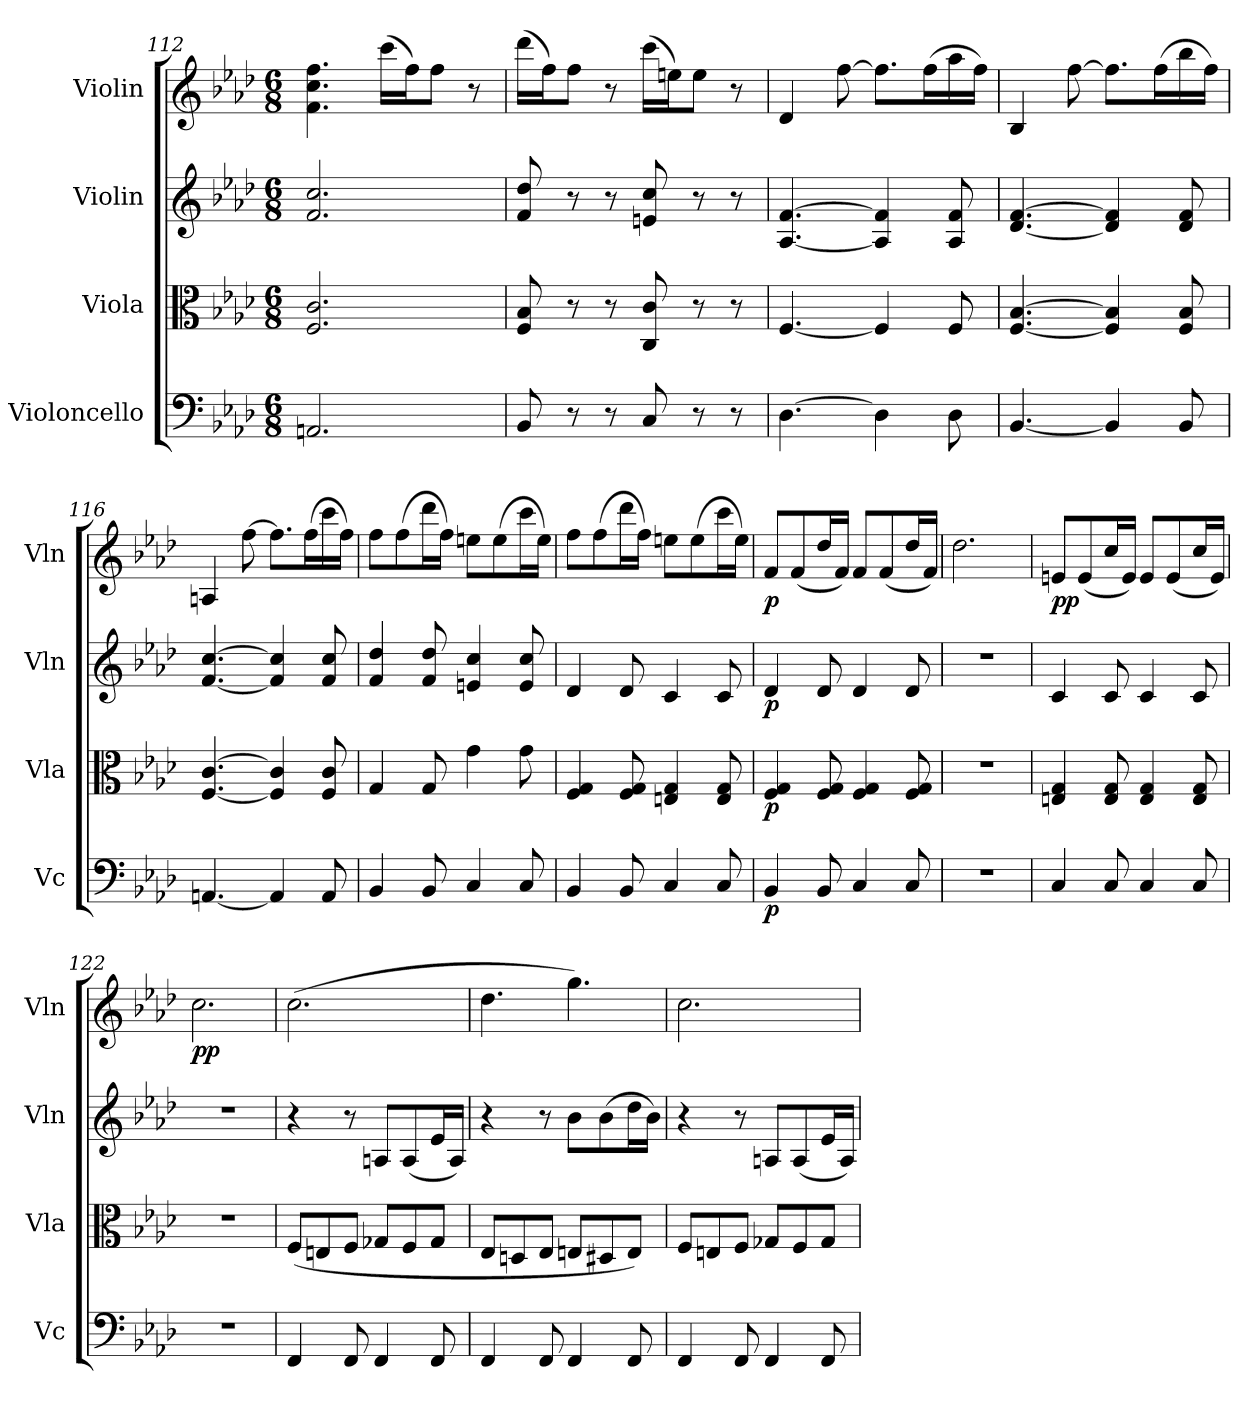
**kern	**dynam	**kern	**dynam	**kern	**dynam	**kern	**dynam
*part4	*part4	*part3	*part3	*part2	*part2	*part1	*part1
*staff4	*staff4	*staff3	*staff3	*staff2	*staff2	*staff1	*staff1
*I"Violoncello	*	*I"Viola	*	*I"Violin	*	*I"Violin	*
*I'Vc	*	*I'Vla	*	*I'Vln	*	*I'Vln	*
*clefF4	*	*clefC3	*	*clefG2	*	*clefG2	*
*k[b-e-a-d-]	*	*k[b-e-a-d-]	*	*k[b-e-a-d-]	*	*k[b-e-a-d-]	*
*M6/8	*	*M6/8	*	*M6/8	*	*M6/8	*
=112	=112	=112	=112	=112	=112	=112	=112
2.AAn/	.	2.F/ 2.c/	.	2.f/ 2.cc/	.	4.f\ 4.cc\ 4.ff\	.
.	.	.	.	.	.	(16ccc\LL	.
.	.	.	.	.	.	16ff\J)	.
.	.	.	.	.	.	8ff\J	.
.	.	.	.	.	.	8r	.
=113	=113	=113	=113	=113	=113	=113	=113
8BB-/	.	8F/ 8B-/	.	8f/ 8dd-/	.	(16ddd-\LL	.
.	.	.	.	.	.	16ff\J)	.
8r	.	8r	.	8r	.	8ff\J	.
8r	.	8r	.	8r	.	8r	.
8C/	.	8C/ 8c/	.	8en/ 8cc/	.	(16ccc\LL	.
.	.	.	.	.	.	16een\J)	.
8r	.	8r	.	8r	.	8ee\J	.
8r	.	8r	.	8r	.	8r	.
=114	=114	=114	=114	=114	=114	=114	=114
[4.D-\	.	[4.F/	.	[4.A-/ [4.f/	.	4d-/	.
.	.	.	.	.	.	[8ff\	.
4D-\]	.	4F/]	.	4A-]/ 4f]/	.	8.ff\L]	.
.	.	.	.	.	.	(16ff\L	.
8D-\	.	8F/	.	8A-/ 8f/	.	16aa-\	.
.	.	.	.	.	.	16ff\JJ)	.
=115	=115	=115	=115	=115	=115	=115	=115
[4.BB-/	.	[4.F/ [4.B-/	.	[4.d-/ [4.f/	.	4B-/	.
.	.	.	.	.	.	[8ff\	.
4BB-/]	.	4F]/ 4B-]/	.	4d-]/ 4f]/	.	8.ff\L]	.
.	.	.	.	.	.	(16ff\L	.
8BB-/	.	8F/ 8B-/	.	8d-/ 8f/	.	16bb-\	.
.	.	.	.	.	.	16ff\JJ)	.
=116	=116	=116	=116	=116	=116	=116	=116
[4.AAn/	.	[4.F/ [4.c/	.	[4.f/ [4.cc/	.	4An/	.
.	.	.	.	.	.	[8ff\	.
4AA/]	.	4F]/ 4c]/	.	4f]/ 4cc]/	.	8.ff\L]	.
.	.	.	.	.	.	(16ff\L	.
8AA/	.	8F/ 8c/	.	8f/ 8cc/	.	16ccc\	.
.	.	.	.	.	.	16ff\JJ)	.
=117	=117	=117	=117	=117	=117	=117	=117
4BB-/	.	4G/	.	4f/ 4dd-/	.	8ff\L	.
.	.	.	.	.	.	(8ff\	.
8BB-/	.	8G/	.	8f/ 8dd-/	.	16ddd-\L	.
.	.	.	.	.	.	16ff\JJ)	.
4C/	.	4g\	.	4en/ 4cc/	.	8een\L	.
.	.	.	.	.	.	(8ee\	.
8C/	.	8g\	.	8e/ 8cc/	.	16ccc\L	.
.	.	.	.	.	.	16ee\JJ)	.
=118	=118	=118	=118	=118	=118	=118	=118
4BB-/	.	4F/ 4G/	.	4d-/	.	8ff\L	.
.	.	.	.	.	.	(8ff\	.
8BB-/	.	8F/ 8G/	.	8d-/	.	16ddd-\L	.
.	.	.	.	.	.	16ff\JJ)	.
4C/	.	4En/ 4G/	.	4c/	.	8een\L	.
.	.	.	.	.	.	(8ee\	.
8C/	.	8E/ 8G/	.	8c/	.	16ccc\L	.
.	.	.	.	.	.	16ee\JJ)	.
=119	=119	=119	=119	=119	=119	=119	=119
4BB-/	p	4F/ 4G/	p	4d-/	p	8f/L	p
.	.	.	.	.	.	(8f/	.
8BB-/	.	8F/ 8G/	.	8d-/	.	16dd-/L	.
.	.	.	.	.	.	16f/JJ)	.
4C/	.	4F/ 4G/	.	4d-/	.	8f/L	.
.	.	.	.	.	.	(8f/	.
8C/	.	8F/ 8G/	.	8d-/	.	16dd-/L	.
.	.	.	.	.	.	16f/JJ)	.
=120	=120	=120	=120	=120	=120	=120	=120
2.r	.	2.r	.	2.r	.	2.dd-\	.
=121	=121	=121	=121	=121	=121	=121	=121
4C/	.	4En/ 4G/	.	4c/	.	8en/L	pp
.	.	.	.	.	.	(8e/	.
8C/	.	8E/ 8G/	.	8c/	.	16cc/L	.
.	.	.	.	.	.	16e/JJ)	.
4C/	.	4E/ 4G/	.	4c/	.	8e/L	.
.	.	.	.	.	.	(8e/	.
8C/	.	8E/ 8G/	.	8c/	.	16cc/L	.
.	.	.	.	.	.	16e/JJ)	.
=122	=122	=122	=122	=122	=122	=122	=122
2.r	.	2.r	.	2.r	.	2.cc\	pp
=123	=123	=123	=123	=123	=123	=123	=123
4FF/	.	(8F/L	.	4r	.	(2.cc\	.
.	.	8En/	.	.	.	.	.
8FF/	.	8F/J	.	8r	.	.	.
4FF/	.	8G-X/L	.	8An/L	.	.	.
.	.	8F/	.	(8A/	.	.	.
8FF/	.	8G-/J	.	16e-/L	.	.	.
.	.	.	.	16A/JJ)	.	.	.
=124	=124	=124	=124	=124	=124	=124	=124
4FF/	.	8E-/L	.	4r	.	4.dd-\	.
.	.	8Dn/	.	.	.	.	.
8FF/	.	8E-/J	.	8r	.	.	.
4FF/	.	8En/L	.	8b-\L	.	4.gg\)	.
.	.	8D#X/	.	(8b-\	.	.	.
8FF/	.	8E/J)	.	16dd-\L	.	.	.
.	.	.	.	16b-\JJ)	.	.	.
=125	=125	=125	=125	=125	=125	=125	=125
4FF/	.	8F/L	.	4r	.	2.cc\	.
.	.	8En/	.	.	.	.	.
8FF/	.	8F/J	.	8r	.	.	.
4FF/	.	8G-X/L	.	8An/L	.	.	.
.	.	8F/	.	(8A/	.	.	.
8FF/	.	8G-/J	.	16e-/L	.	.	.
.	.	.	.	16A/JJ)	.	.	.
=	=	=	=	=	=	=	=
*-	*-	*-	*-	*-	*-	*-	*-
